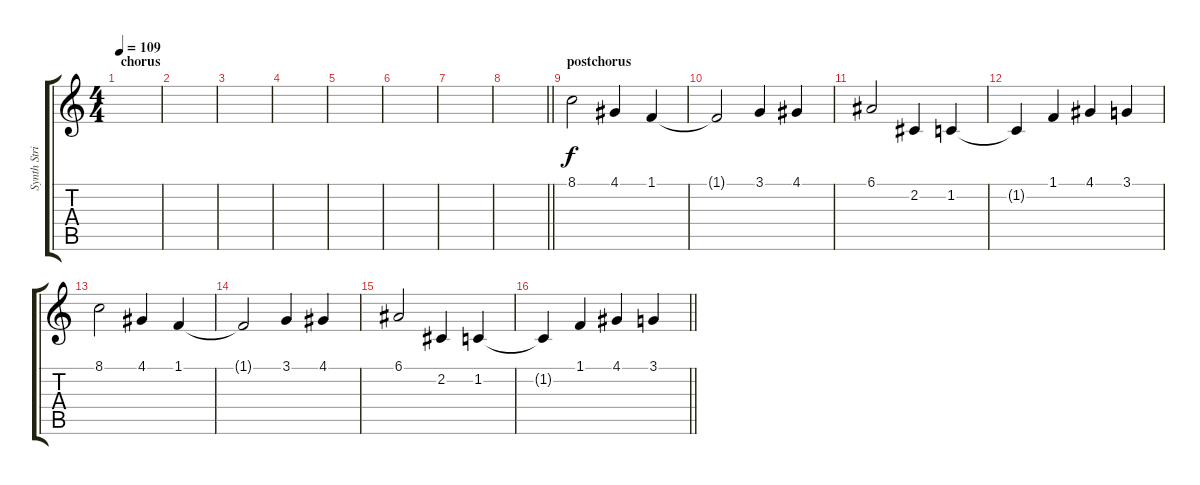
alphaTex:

\track ("Synth Strings" "Synth Stri") {instrument synthstrings1}
\staff {score tabs}
\tuning (E4 B3 G3 D3 A2 E2) {hide}
\ts (4 4)
\section ("" "chorus")
\tempo 109
\clef g2
\ks c
|
|
|
|
|
|
|
\barLineRight lightlight
|
\section ("" "postchorus")
8.1.2 4.1.4 1.1.4 |
1.1{t}.2 3.1.4 4.1.4 |
6.1.2 2.2.4 1.2.4 |
1.2{t}.4 1.1.4 4.1.4 3.1.4 |
8.1.2 4.1.4 1.1.4 |
1.1{t}.2 3.1.4 4.1.4 |
6.1.2 2.2.4 1.2.4 |
\barLineRight lightlight
1.2{t}.4 1.1.4 4.1.4 3.1.4
